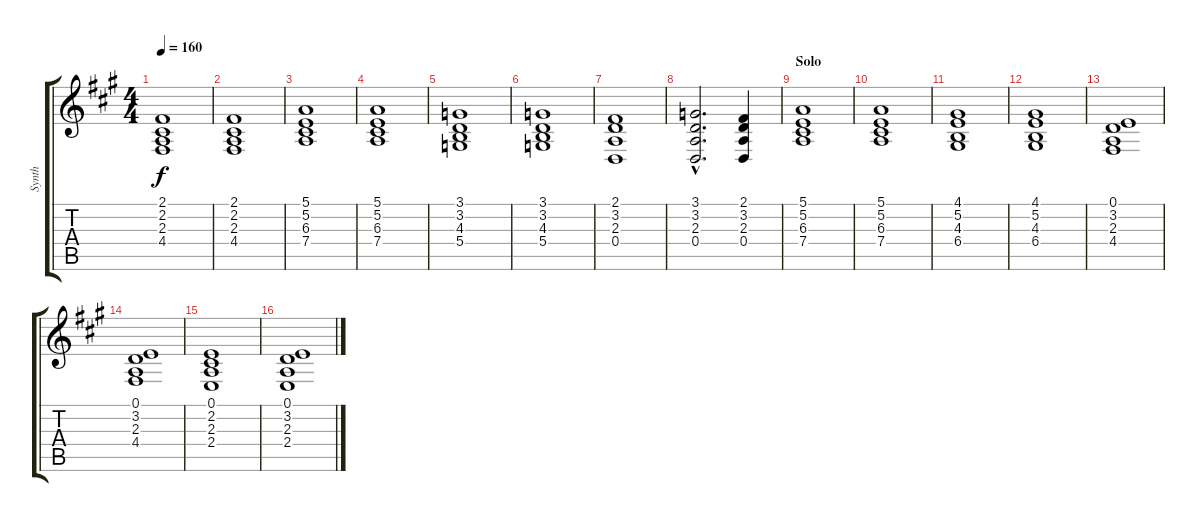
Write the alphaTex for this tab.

\track ("Synth" "Synth") {instrument synthstrings1}
\staff {score tabs}
\tuning (E4 B3 G3 D3 A2 E2) {hide}
\ts (4 4)
\tempo 160
\clef g2
\ks a
(2.1 2.2 2.3 4.4).1{dy f} |
(2.1 2.2 2.3 4.4).1 |
(5.1 5.2 6.3 7.4).1 |
(5.1 5.2 6.3 7.4).1 |
(3.1 3.2 4.3 5.4).1 |
(3.1 3.2 4.3 5.4).1 |
(2.1 3.2 2.3 0.4).1 |
(3.1{hac} 3.2{hac} 2.3{hac} 0.4{hac}).2{d} (2.1 3.2 2.3 0.4).4 |
\section ("" "Solo")
(5.1 5.2 6.3 7.4).1 |
(5.1 5.2 6.3 7.4).1 |
(4.1 5.2 4.3 6.4).1 |
(4.1 5.2 4.3 6.4).1 |
(0.1 3.2 2.3 4.4).1 |
(0.1 3.2 2.3 4.4).1 |
(0.1 2.2 2.3 2.4).1 |
(0.1 3.2 2.3 2.4).1
